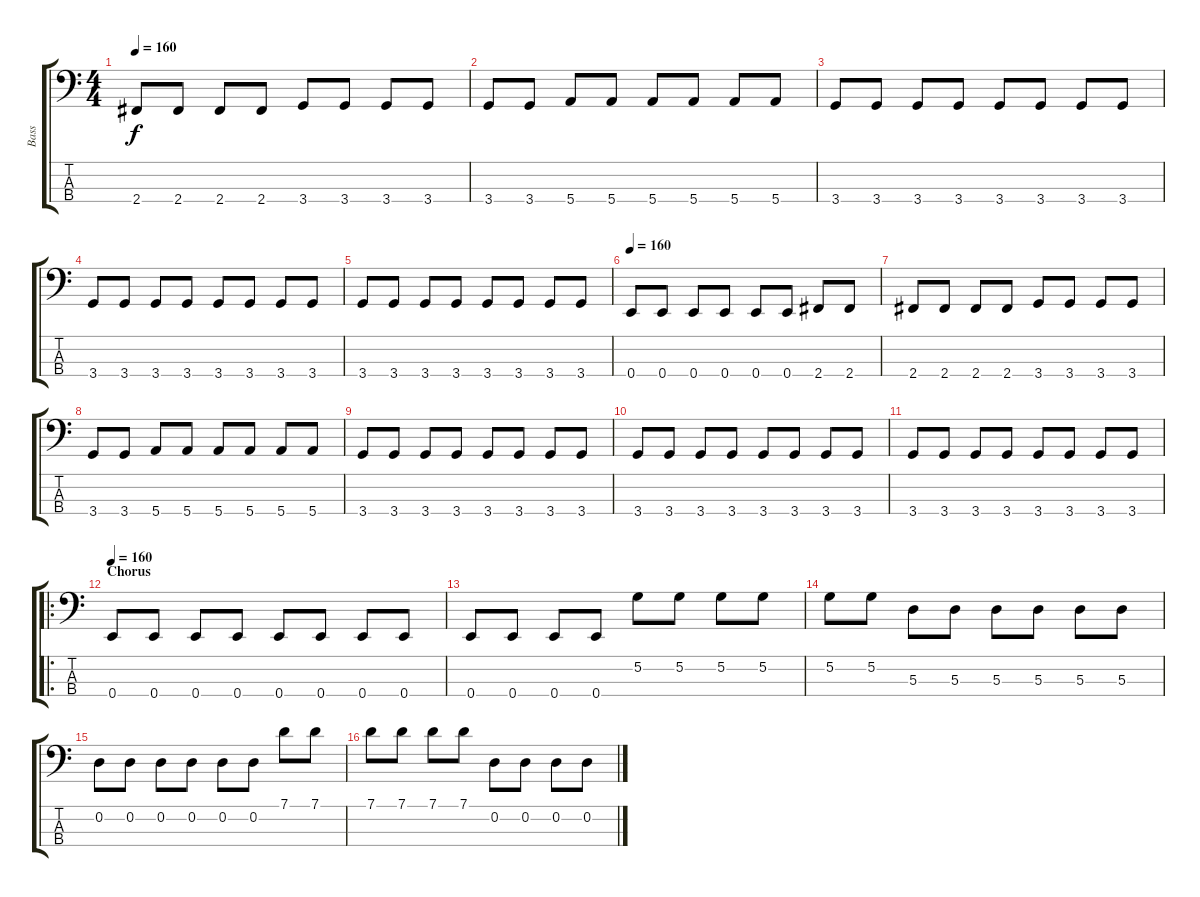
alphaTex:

\track ("Bass" "Bass") {instrument electricbassfinger}
\staff {score tabs}
\tuning (G2 D2 A1 E1) {hide}
\ts (4 4)
\tempo 160
\clef f4
\ks c
2.4.8{dy f} 2.4.8 2.4.8 2.4.8 3.4.8 3.4.8 3.4.8 3.4.8 |
3.4.8 3.4.8 5.4.8 5.4.8 5.4.8 5.4.8 5.4.8 5.4.8 |
3.4.8 3.4.8 3.4.8 3.4.8 3.4.8 3.4.8 3.4.8 3.4.8 |
3.4.8 3.4.8 3.4.8 3.4.8 3.4.8 3.4.8 3.4.8 3.4.8 |
3.4.8 3.4.8 3.4.8 3.4.8 3.4.8 3.4.8 3.4.8 3.4.8 |
\tempo 160
0.4.8 0.4.8 0.4.8 0.4.8 0.4.8 0.4.8 2.4.8 2.4.8 |
2.4.8 2.4.8 2.4.8 2.4.8 3.4.8 3.4.8 3.4.8 3.4.8 |
3.4.8 3.4.8 5.4.8 5.4.8 5.4.8 5.4.8 5.4.8 5.4.8 |
3.4.8 3.4.8 3.4.8 3.4.8 3.4.8 3.4.8 3.4.8 3.4.8 |
3.4.8 3.4.8 3.4.8 3.4.8 3.4.8 3.4.8 3.4.8 3.4.8 |
3.4.8 3.4.8 3.4.8 3.4.8 3.4.8 3.4.8 3.4.8 3.4.8 |
\ro
\section ("" "Chorus")
\tempo 160
0.4.8 0.4.8 0.4.8 0.4.8 0.4.8 0.4.8 0.4.8 0.4.8 |
0.4.8 0.4.8 0.4.8 0.4.8 5.2.8 5.2.8 5.2.8 5.2.8 |
5.2.8 5.2.8 5.3.8 5.3.8 5.3.8 5.3.8 5.3.8 5.3.8 |
0.2.8 0.2.8 0.2.8 0.2.8 0.2.8 0.2.8 7.1.8 7.1.8 |
7.1.8 7.1.8 7.1.8 7.1.8 0.2.8 0.2.8 0.2.8 0.2.8
